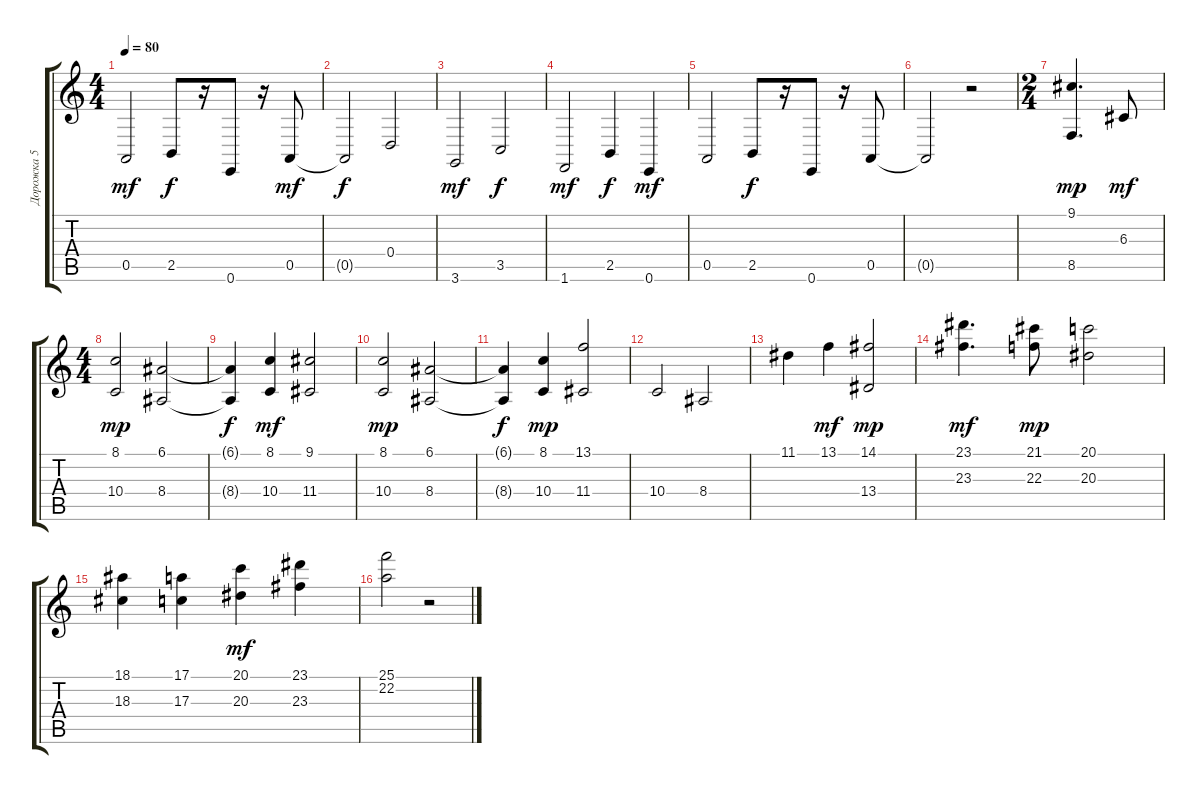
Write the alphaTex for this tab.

\track ("Дорожка 5" "Дорожка 5") {instrument stringensemble1}
\staff {score tabs}
\tuning (E4 B3 G3 D3 A2 E2) {hide}
\ts (4 4)
\tempo 80
\clef g2
\ks c
0.5.2{dy mf} 2.5.8{dy f} r.16 0.6.8 r.16 0.5.8{dy mf} |
0.5{t}.2{dy f} 0.4.2 |
3.6.2{dy mf} 3.5.2{dy f} |
1.6.2{dy mf} 2.5.4{dy f} 0.6.4{dy mf} |
0.5.2 2.5.8{dy f} r.16 0.6.8 r.16 0.5.8 |
0.5{t}.2 r.2 |
\ts (2 4)
(9.1 8.5).4{d dy mp} 6.3.8{dy mf} |
\ts (4 4)
(8.1 10.4).2{dy mp} (6.1 8.4).2 |
(6.1{t} 8.4{t}).4{dy f} (8.1 10.4).4{dy mf} (9.1 11.4).2 |
(8.1 10.4).2{dy mp} (6.1 8.4).2 |
(6.1{t} 8.4{t}).4{dy f} (8.1 10.4).4{dy mp} (13.1 11.4).2 |
10.4.2 8.4.2 |
11.1.4 13.1.4{dy mf} (14.1 13.4).2{dy mp} |
(23.1 23.3).4{d dy mf} (21.1 22.3).8{dy mp} (20.1 20.3).2 |
(18.1 18.3).4 (17.1 17.3).4 (20.1 20.3).4{dy mf} (23.1 23.3).4 |
(25.1 22.2).2 r.2
